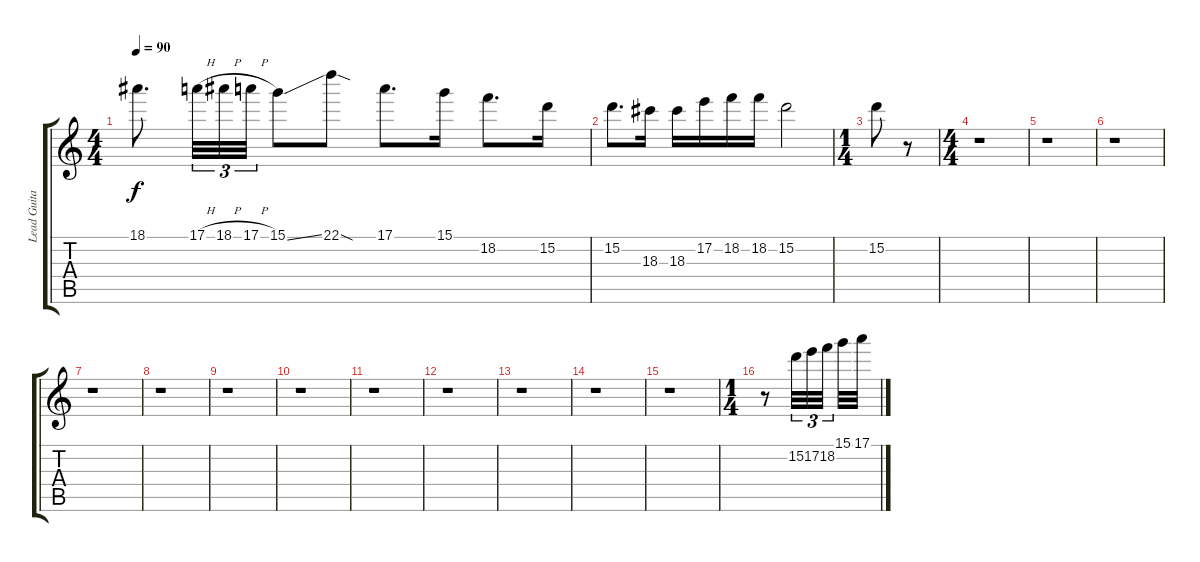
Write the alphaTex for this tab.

\track ("Lead Guitar (Luca Turilli)" "Lead Guita") {instrument distortionguitar}
\staff {score tabs}
\tuning (E4 B3 G3 D3 A2 E2) {hide}
\ts (4 4)
\tempo 90
\clef g2
\ks c
18.1.8{d dy f} 17.1{h}.32{tu (3 2)} 18.1{h}.32{tu (3 2)} 17.1{h}.32{tu (3 2)} 15.1{ss}.8 22.1{sod}.8 17.1.8{d} 15.1.16 18.2.8{d} 15.2.16 |
15.2.8{d} 18.3.16 18.3.16 17.2.16 18.2.16 18.2.16 15.2.2 |
\ts (1 4)
15.2.8 r.8 |
\ts (4 4)
r.1 |
r.1 |
r.1 |
r.1 |
r.1 |
r.1 |
r.1 |
r.1 |
r.1 |
r.1 |
r.1 |
r.1 |
\ts (1 4)
r.8 15.2.32{tu (3 2)} 17.2.32{tu (3 2)} 18.2.32{tu (3 2) beam splitsecondary} 15.1.32 17.1.32
